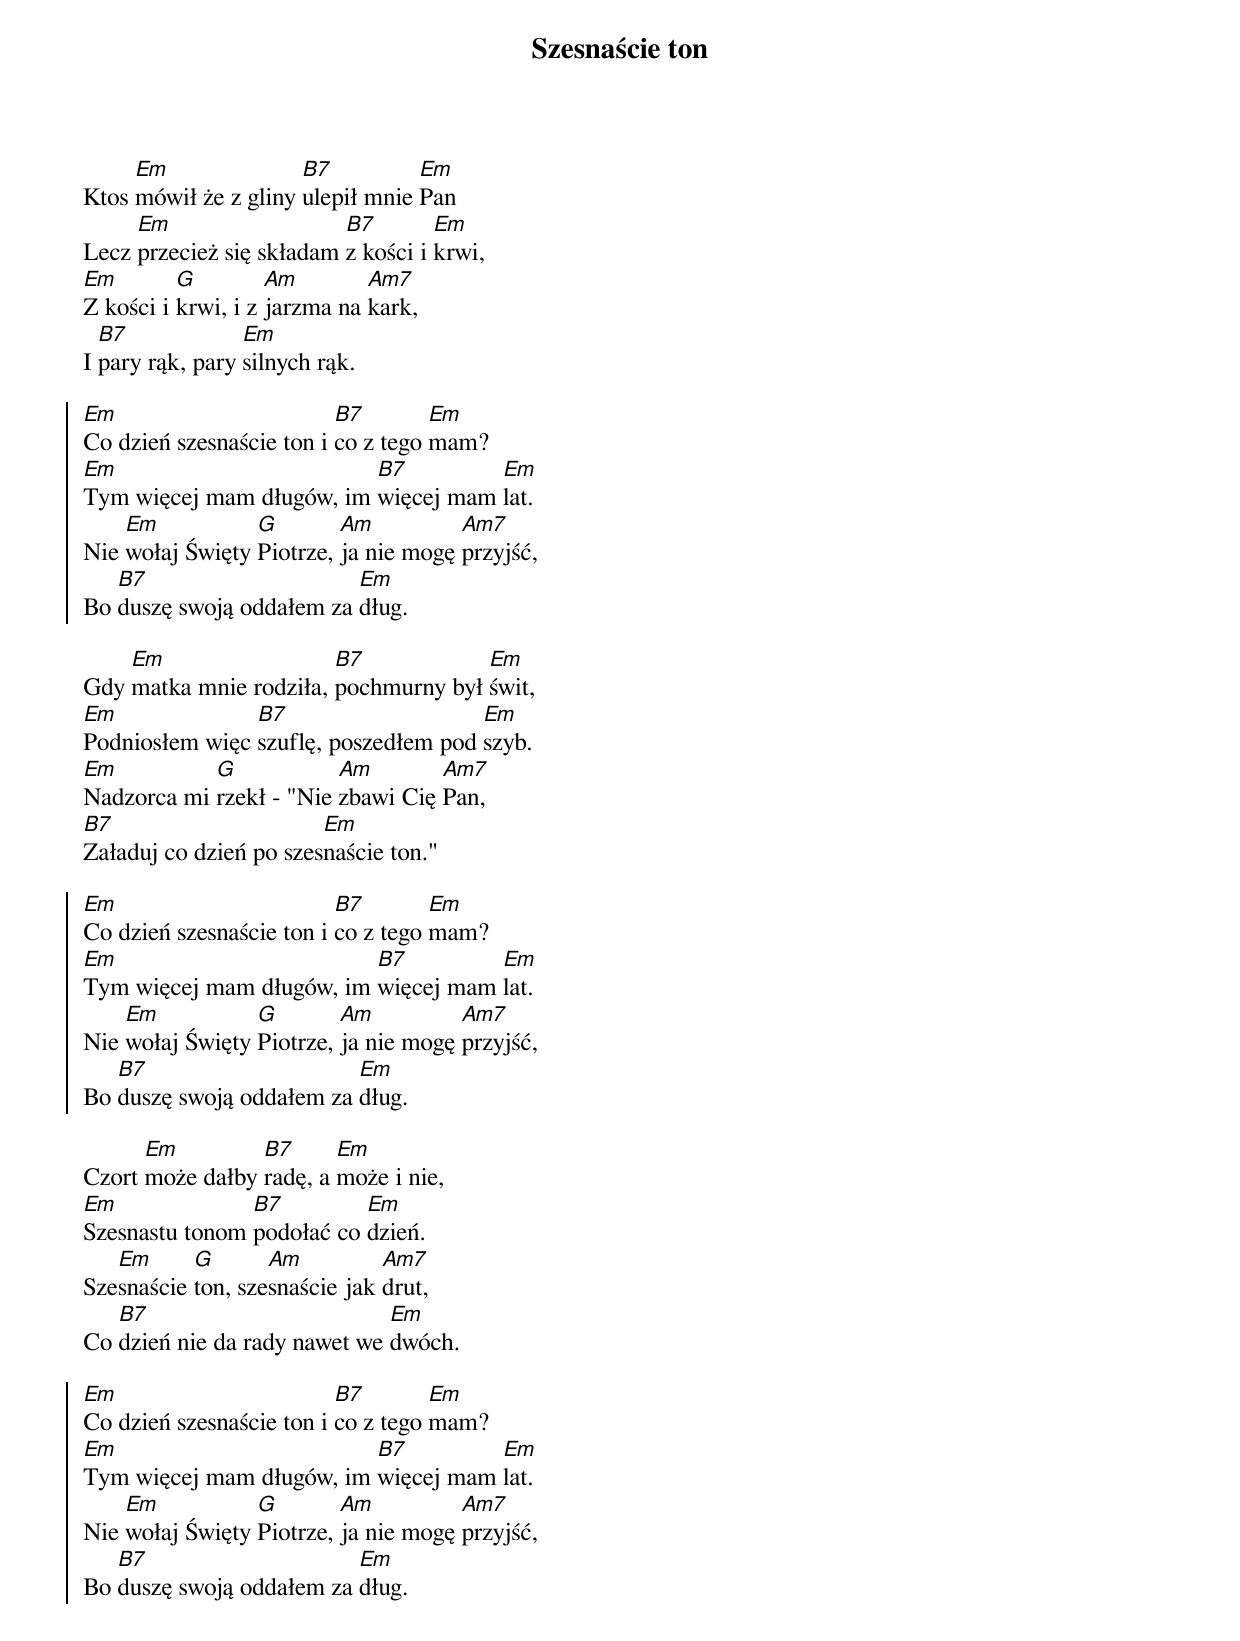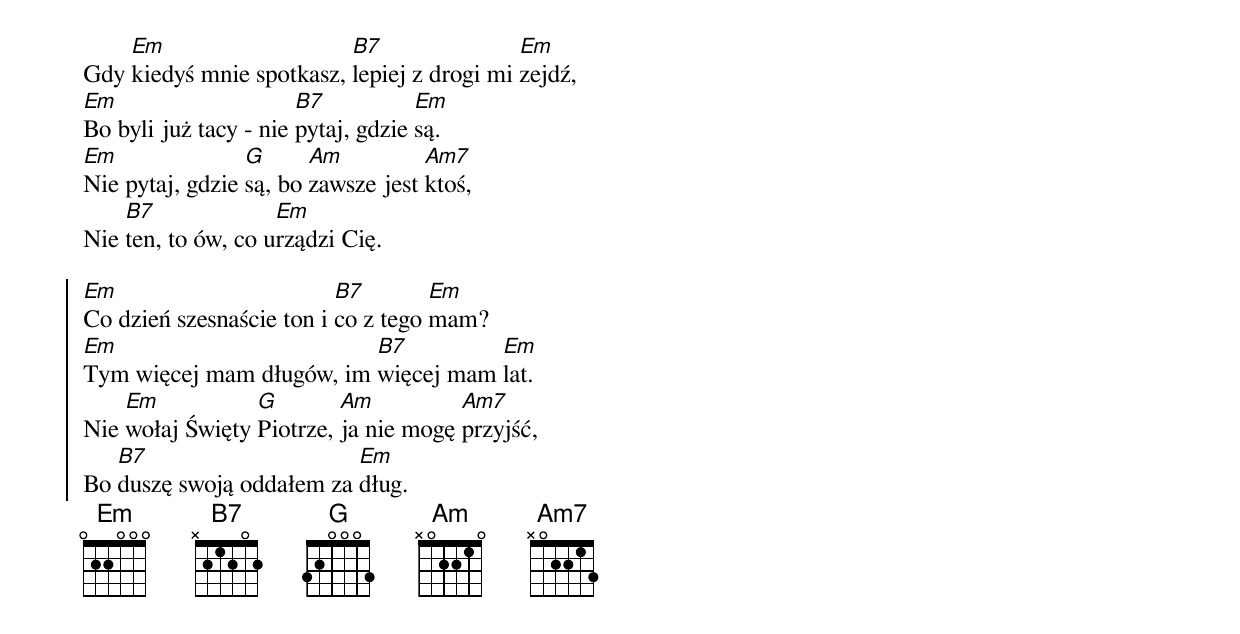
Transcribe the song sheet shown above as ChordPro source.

{t:Szesnaście ton}
{st:}
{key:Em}

Ktos [Em]mówił że z gliny [B7]ulepił mnie [Em]Pan
Lecz [Em]przecież się składam [B7]z kości i [Em]krwi,
[Em]Z kości i [G]krwi, i z [Am]jarzma na [Am7]kark,
I [B7]pary rąk, pary [Em]silnych rąk.

{soc}
[Em]Co dzień szesnaście ton i [B7]co z tego [Em]mam?
[Em]Tym więcej mam długów, im [B7]więcej mam [Em]lat.
Nie [Em]wołaj Święty [G]Piotrze, [Am]ja nie mogę [Am7]przyjść,
Bo [B7]duszę swoją oddałem za [Em]dług.
{eoc}

Gdy [Em]matka mnie rodziła, [B7]pochmurny był [Em]świt,
[Em]Podniosłem więc [B7]szuflę, poszedłem pod [Em]szyb.
[Em]Nadzorca mi [G]rzekł - "Nie [Am]zbawi Cię [Am7]Pan,
[B7]Załaduj co dzień po szes[Em]naście ton."

{soc}
[Em]Co dzień szesnaście ton i [B7]co z tego [Em]mam?
[Em]Tym więcej mam długów, im [B7]więcej mam [Em]lat.
Nie [Em]wołaj Święty [G]Piotrze, [Am]ja nie mogę [Am7]przyjść,
Bo [B7]duszę swoją oddałem za [Em]dług.
{eoc}

Czort [Em]może dałby [B7]radę, a [Em]może i nie,
[Em]Szesnastu tonom [B7]podołać co [Em]dzień.
Sze[Em]snaście [G]ton, sze[Am]snaście jak [Am7]drut,
Co [B7]dzień nie da rady nawet we [Em]dwóch.

{soc}
[Em]Co dzień szesnaście ton i [B7]co z tego [Em]mam?
[Em]Tym więcej mam długów, im [B7]więcej mam [Em]lat.
Nie [Em]wołaj Święty [G]Piotrze, [Am]ja nie mogę [Am7]przyjść,
Bo [B7]duszę swoją oddałem za [Em]dług.
{eoc}

Gdy [Em]kiedyś mnie spotkasz, [B7]lepiej z drogi mi [Em]zejdź,
[Em]Bo byli już tacy - nie [B7]pytaj, gdzie [Em]są.
[Em]Nie pytaj, gdzie [G]są, bo [Am]zawsze jest [Am7]ktoś,
Nie [B7]ten, to ów, co u[Em]rządzi Cię.

{soc}
[Em]Co dzień szesnaście ton i [B7]co z tego [Em]mam?
[Em]Tym więcej mam długów, im [B7]więcej mam [Em]lat.
Nie [Em]wołaj Święty [G]Piotrze, [Am]ja nie mogę [Am7]przyjść,
Bo [B7]duszę swoją oddałem za [Em]dług.
{eoc}
